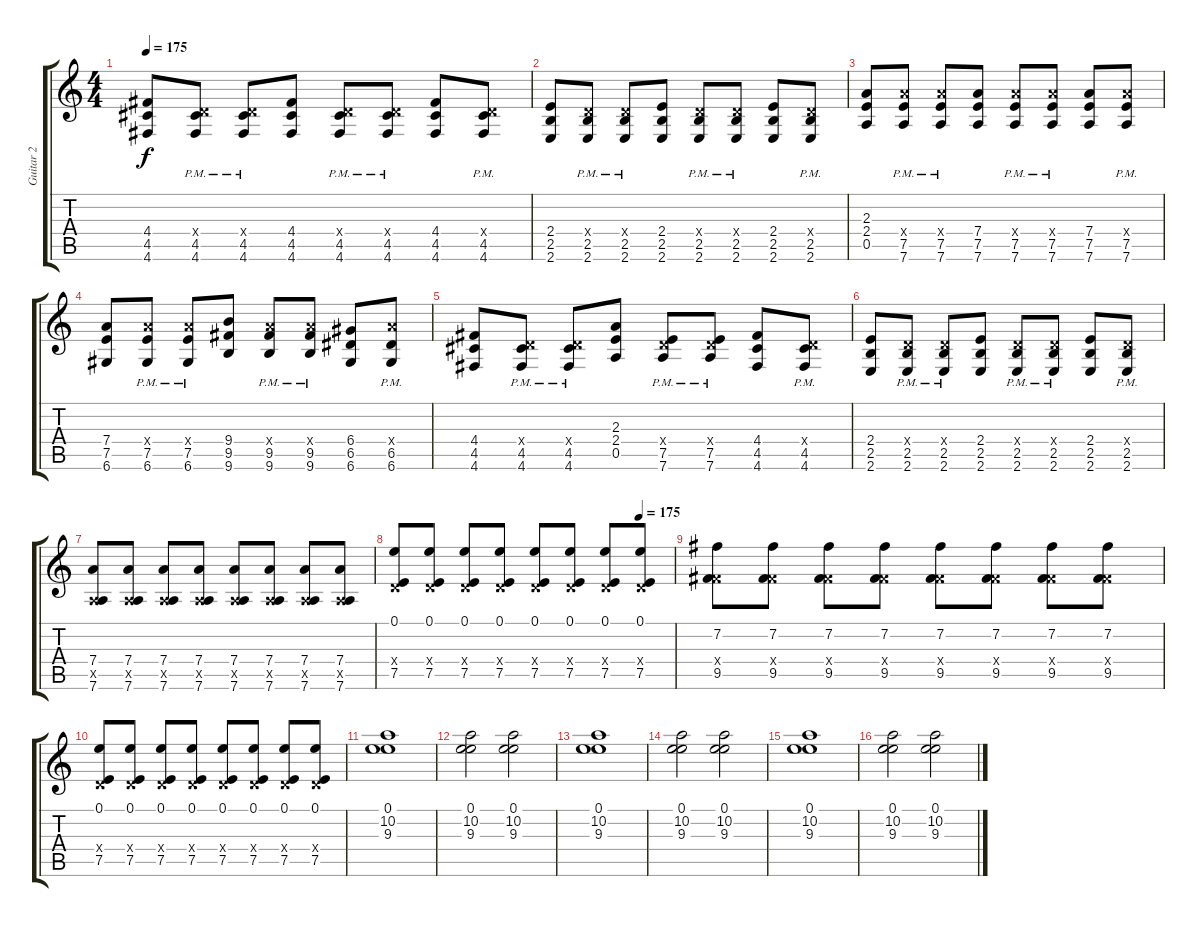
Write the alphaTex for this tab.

\track ("Guitar 2" "Guitar 2") {instrument distortionguitar}
\staff {score tabs}
\tuning (E4 B3 G3 D3 A2 D2) {hide}
\ts (4 4)
\tempo 175
\clef g2
\ks c
(4.4 4.5 4.6).8{dy f} (0.4{x} 4.5{pm} 4.6{pm}).8 (0.4{x} 4.5{pm} 4.6{pm}).8 (4.4 4.5 4.6).8 (0.4{x} 4.5{pm} 4.6{pm}).8 (0.4{x} 4.5{pm} 4.6{pm}).8 (4.4 4.5 4.6).8 (0.4{x} 4.5{pm} 4.6{pm}).8 |
(2.4 2.5 2.6).8 (0.4{x} 2.5{pm} 2.6{pm}).8 (0.4{x} 2.5{pm} 2.6{pm}).8 (2.4 2.5 2.6).8 (0.4{x} 2.5{pm} 2.6{pm}).8 (0.4{x} 2.5{pm} 2.6{pm}).8 (2.4 2.5 2.6).8 (0.4{x} 2.5{pm} 2.6{pm}).8 |
(2.3 2.4 0.5).8 (7.4{x} 7.5{pm} 7.6{pm}).8 (7.4{x} 7.5{pm} 7.6{pm}).8 (7.4 7.5 7.6).8 (7.4{x} 7.5{pm} 7.6{pm}).8 (7.4{x} 7.5{pm} 7.6{pm}).8 (7.4 7.5 7.6).8 (7.4{x} 7.5{pm} 7.6{pm}).8 |
(7.4 7.5 6.6).8 (7.4{x} 7.5{pm} 6.6{pm}).8 (7.4{x} 7.5{pm} 6.6{pm}).8 (9.4 9.5 9.6).8 (7.4{x} 9.5{pm} 9.6{pm}).8 (7.4{x} 9.5{pm} 9.6{pm}).8 (6.4 6.5 6.6).8 (7.4{x} 6.5{pm} 6.6{pm}).8 |
(4.4 4.5 4.6).8 (0.4{x} 4.5{pm} 4.6{pm}).8 (0.4{x} 4.5{pm} 4.6{pm}).8 (2.3 2.4 0.5).8 (0.4{x} 7.5{pm} 7.6{pm}).8 (0.4{x} 7.5{pm} 7.6{pm}).8 (4.4 4.5 4.6).8 (0.4{x} 4.5{pm} 4.6{pm}).8 |
(2.4 2.5 2.6).8 (0.4{x} 2.5{pm} 2.6{pm}).8 (0.4{x} 2.5{pm} 2.6{pm}).8 (2.4 2.5 2.6).8 (0.4{x} 2.5{pm} 2.6{pm}).8 (0.4{x} 2.5{pm} 2.6{pm}).8 (2.4 2.5 2.6).8 (0.4{x} 2.5{pm} 2.6{pm}).8 |
(7.4 0.5{x} 7.6).8 (7.4 0.5{x} 7.6).8 (7.4 0.5{x} 7.6).8 (7.4 0.5{x} 7.6).8 (7.4 0.5{x} 7.6).8 (7.4 0.5{x} 7.6).8 (7.4 0.5{x} 7.6).8 (7.4 0.5{x} 7.6).8 |
\tempo (175 0.875)
(0.1 0.4{x} 7.5).8 (0.1 0.4{x} 7.5).8 (0.1 0.4{x} 7.5).8 (0.1 0.4{x} 7.5).8 (0.1 0.4{x} 7.5).8 (0.1 0.4{x} 7.5).8 (0.1 0.4{x} 7.5).8 (0.1 0.4{x} 7.5).8 |
(7.2 4.4{x} 9.5).8 (7.2 4.4{x} 9.5).8 (7.2 4.4{x} 9.5).8 (7.2 4.4{x} 9.5).8 (7.2 4.4{x} 9.5).8 (7.2 4.4{x} 9.5).8 (7.2 4.4{x} 9.5).8 (7.2 4.4{x} 9.5).8 |
(0.1 0.4{x} 7.5).8 (0.1 0.4{x} 7.5).8 (0.1 0.4{x} 7.5).8 (0.1 0.4{x} 7.5).8 (0.1 0.4{x} 7.5).8 (0.1 0.4{x} 7.5).8 (0.1 0.4{x} 7.5).8 (0.1 0.4{x} 7.5).8 |
(0.1 10.2 9.3).1 |
(0.1 10.2 9.3).2 (0.1 10.2 9.3).2 |
(0.1 10.2 9.3).1 |
(0.1 10.2 9.3).2 (0.1 10.2 9.3).2 |
(0.1 10.2 9.3).1 |
(0.1 10.2 9.3).2 (0.1 10.2 9.3).2
